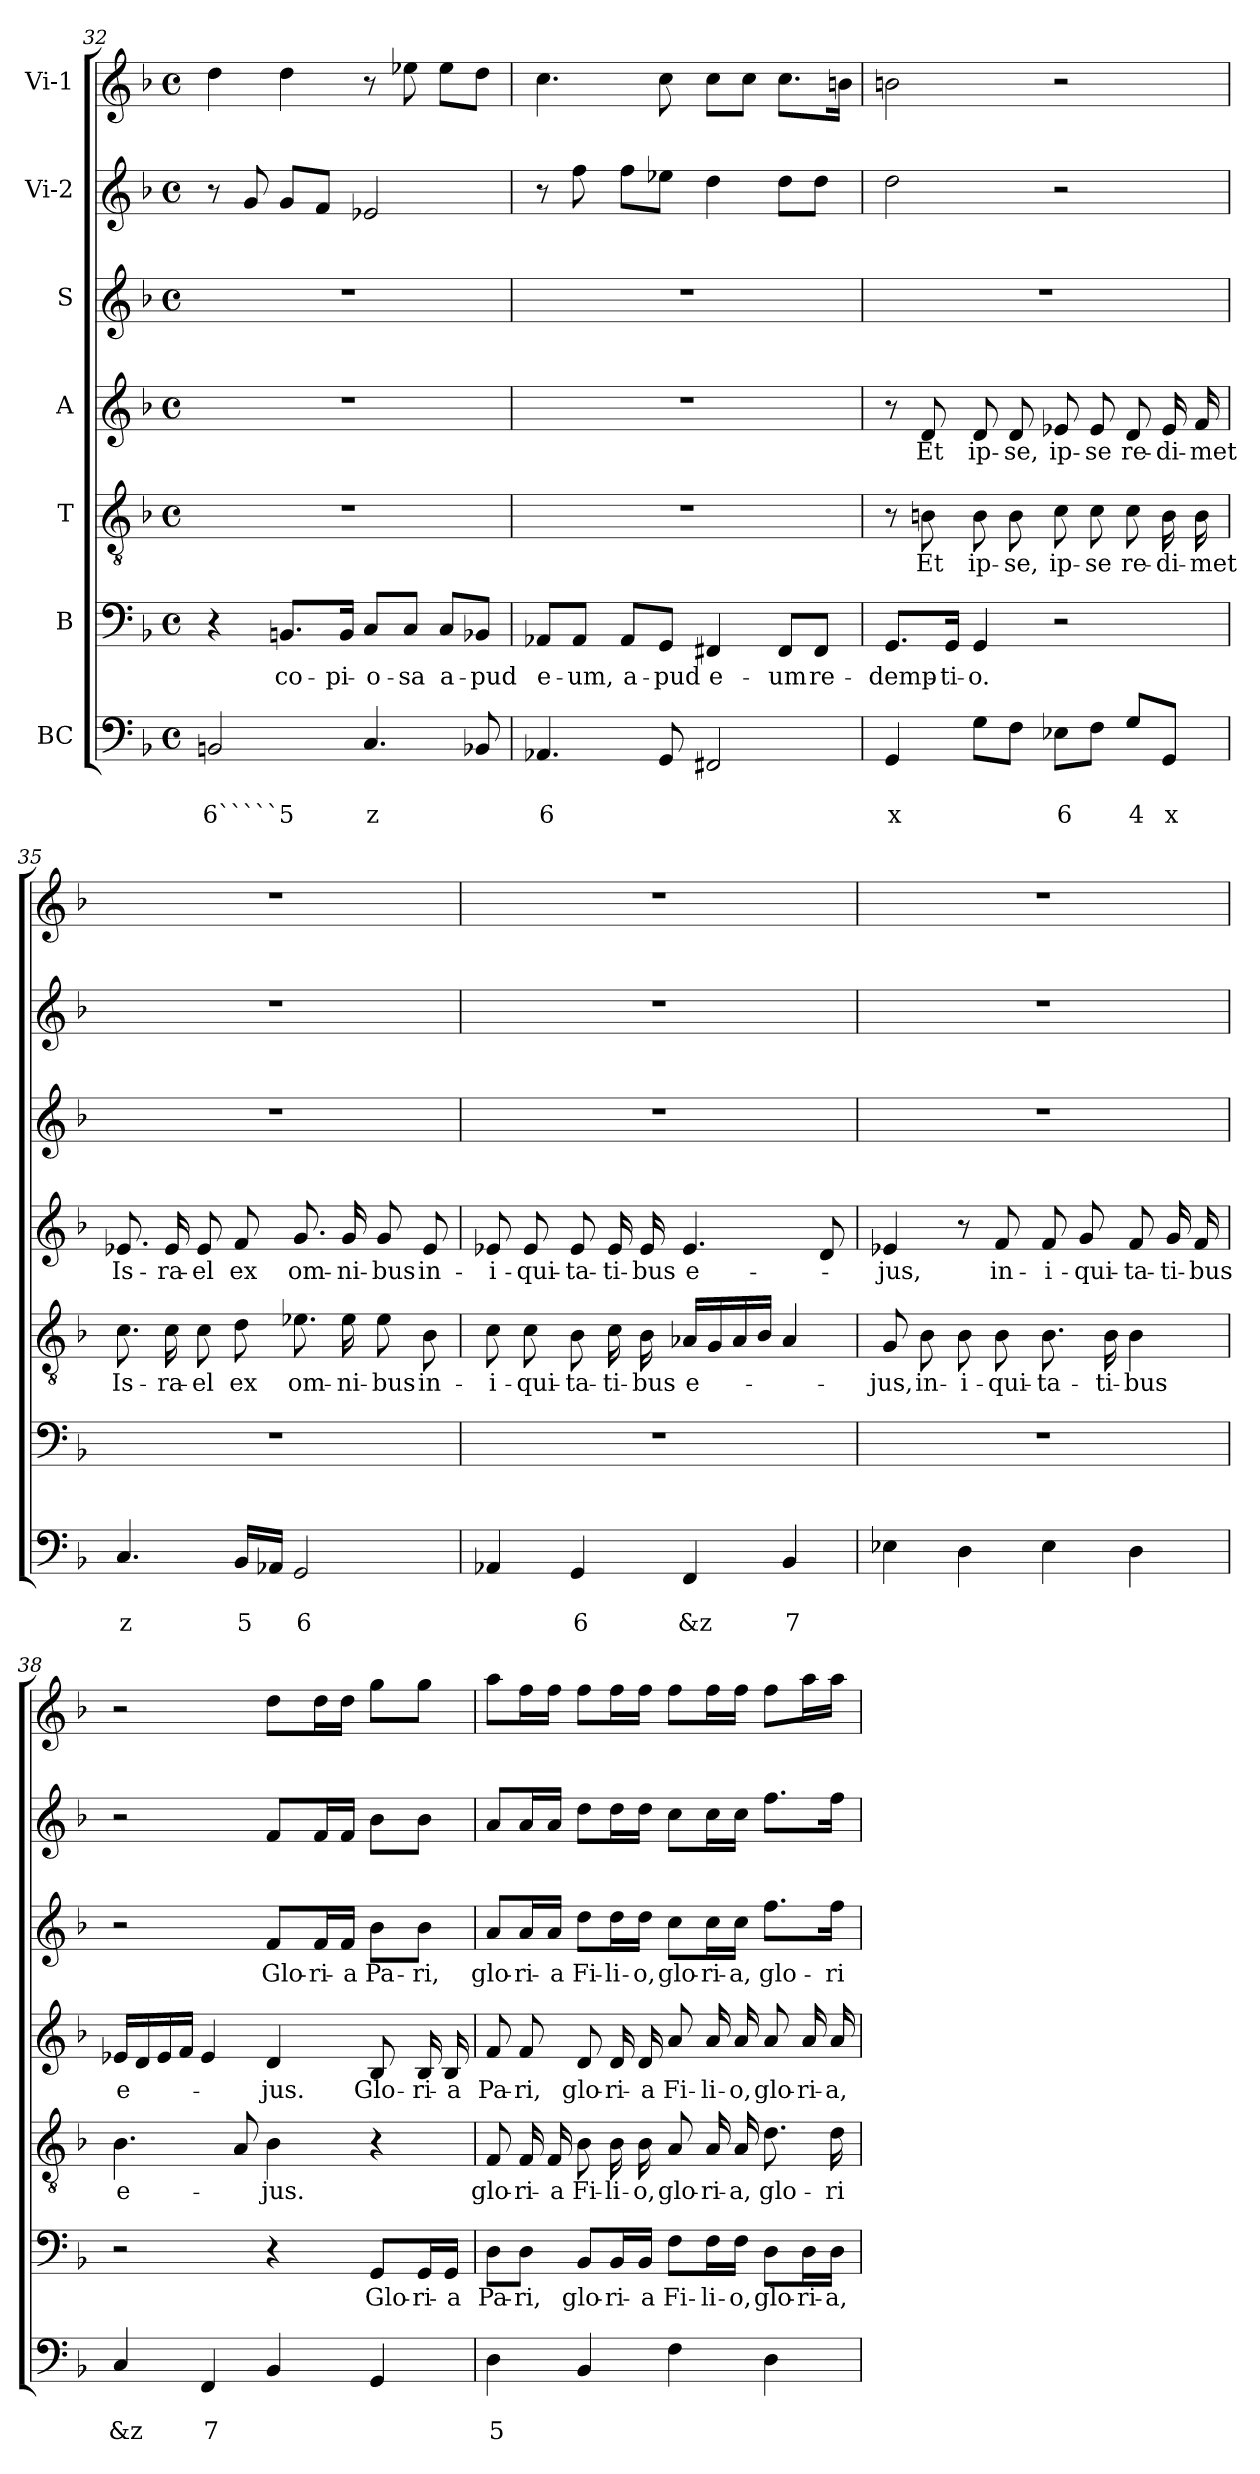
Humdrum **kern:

**kern	**text	**text	**kern	**text	**kern	**text	**kern	**text	**kern	**text	**kern	**kern
*part7	*part7	*part7	*part6	*part6	*part5	*part5	*part4	*part4	*part3	*part3	*part2	*part1
*staff7	*staff7	*staff7	*staff6	*staff6	*staff5	*staff5	*staff4	*staff4	*staff3	*staff3	*staff2	*staff1
*I"BC	*	*	*I"B	*	*I"T	*	*I"A	*	*I"S	*	*I"Vi-2	*I"Vi-1
*clefF4	*	*	*clefF4	*	*clefGv2	*	*clefG2	*	*clefG2	*	*clefG2	*clefG2
*k[b-]	*	*	*k[b-]	*	*k[b-]	*	*k[b-]	*	*k[b-]	*	*k[b-]	*k[b-]
*F:	*	*	*F:	*	*F:	*	*F:	*	*F:	*	*F:	*F:
*M4/4	*	*	*M4/4	*	*M4/4	*	*M4/4	*	*M4/4	*	*M4/4	*M4/4
*met(c)	*	*	*met(c)	*	*met(c)	*	*met(c)	*	*met(c)	*	*met(c)	*met(c)
=32	=32	=32	=32	=32	=32	=32	=32	=32	=32	=32	=32	=32
!	!	!LO:LY:b	!	!	!	!	!	!	!	!	!	!
2BBn/	.	6`````5	4r	.	1r	.	1r	.	1r	.	8r	4dd\
.	.	.	.	.	.	.	.	.	.	.	8g/	.
!	!	!	!	!LO:LY:b	!	!	!	!	!	!	!	!
.	.	.	8.BBn/L	co-	.	.	.	.	.	.	8g/L	4dd\
.	.	.	.	.	.	.	.	.	.	.	8f/J	.
!	!	!	!	!LO:LY:b	!	!	!	!	!	!	!	!
.	.	.	16BB/Jk	-pi-	.	.	.	.	.	.	.	.
!	!	!LO:LY:b	!	!LO:LY:b	!	!	!	!	!	!	!	!
4.C/	.	z	8C/L	-o-	.	.	.	.	.	.	2e-X/	8r
!	!	!	!	!LO:LY:b	!	!	!	!	!	!	!	!
.	.	.	8C/J	-sa	.	.	.	.	.	.	.	8ee-X\
!	!	!	!	!LO:LY:b	!	!	!	!	!	!	!	!
.	.	.	8C/L	a-	.	.	.	.	.	.	.	8ee-\L
!	!	!	!	!LO:LY:b	!	!	!	!	!	!	!	!
8BB-X/	.	.	8BB-X/J	-pud	.	.	.	.	.	.	.	8dd\J
=33	=33	=33	=33	=33	=33	=33	=33	=33	=33	=33	=33	=33
!	!	!LO:LY:b	!	!LO:LY:b	!	!	!	!	!	!	!	!
4.AA-X/	.	6	8AA-X/L	e-	1r	.	1r	.	1r	.	8r	4.cc\
!	!	!	!	!LO:LY:b	!	!	!	!	!	!	!	!
.	.	.	8AA-/J	-um,	.	.	.	.	.	.	8ff\	.
!	!	!	!	!LO:LY:b	!	!	!	!	!	!	!	!
.	.	.	8AA-/L	a-	.	.	.	.	.	.	8ff\L	.
!	!	!	!	!LO:LY:b	!	!	!	!	!	!	!	!
8GG/	.	.	8GG/J	-pud	.	.	.	.	.	.	8ee-X\J	8cc\
!	!	!	!	!LO:LY:b	!	!	!	!	!	!	!	!
2FF#X/	.	.	4FF#X/	e-	.	.	.	.	.	.	4dd\	8cc\L
.	.	.	.	.	.	.	.	.	.	.	.	8cc\J
!	!	!	!	!LO:LY:b	!	!	!	!	!	!	!	!
.	.	.	8FF#/L	-um	.	.	.	.	.	.	8dd\L	8.cc\L
!	!	!	!	!LO:LY:b	!	!	!	!	!	!	!	!
.	.	.	8FF#/J	re-	.	.	.	.	.	.	8dd\J	.
.	.	.	.	.	.	.	.	.	.	.	.	16bn\Jk
=34	=34	=34	=34	=34	=34	=34	=34	=34	=34	=34	=34	=34
!	!	!LO:LY:b	!	!LO:LY:b	!	!	!	!	!	!	!	!
4GG/	.	x	8.GG/L	-demp-	8r	.	8r	.	1r	.	2dd\	2bn\
!	!	!	!	!	!	!LO:LY:b	!	!LO:LY:b	!	!	!	!
.	.	.	.	.	8Bn\	Et	8d/	Et	.	.	.	.
!	!	!	!	!LO:LY:b	!	!	!	!	!	!	!	!
.	.	.	16GG/Jk	-ti-	.	.	.	.	.	.	.	.
!	!	!	!	!LO:LY:b	!	!LO:LY:b	!	!LO:LY:b	!	!	!	!
8G\L	.	.	4GG/	-o.	8B\	ip-	8d/	ip-	.	.	.	.
!	!	!	!	!	!	!LO:LY:b	!	!LO:LY:b	!	!	!	!
8F\J	.	.	.	.	8B\	-se,	8d/	-se,	.	.	.	.
!	!	!LO:LY:b	!	!	!	!LO:LY:b	!	!LO:LY:b	!	!	!	!
8E-X\L	.	6	2r	.	8c\	ip-	8e-X/	ip-	.	.	2r	2r
!	!	!	!	!	!	!LO:LY:b	!	!LO:LY:b	!	!	!	!
8F\J	.	.	.	.	8c\	-se	8e-/	-se	.	.	.	.
!	!	!LO:LY:b	!	!	!	!LO:LY:b	!	!LO:LY:b	!	!	!	!
8G/L	.	4	.	.	8c\	re-	8d/	re-	.	.	.	.
!	!	!LO:LY:b	!	!	!	!LO:LY:b	!	!LO:LY:b	!	!	!	!
8GG/J	.	x	.	.	16B\	-di-	16e-/	-di-	.	.	.	.
!	!	!	!	!	!	!LO:LY:b	!	!LO:LY:b	!	!	!	!
.	.	.	.	.	16B\	-met	16f/	-met	.	.	.	.
=35	=35	=35	=35	=35	=35	=35	=35	=35	=35	=35	=35	=35
!	!	!LO:LY:b	!	!	!	!LO:LY:b	!	!LO:LY:b	!	!	!	!
4.C/	.	z	1r	.	8.c\	Is-	8.e-X/	Is-	1r	.	1r	1r
!	!	!	!	!	!	!LO:LY:b	!	!LO:LY:b	!	!	!	!
.	.	.	.	.	16c\	-ra-	16e-/	-ra-	.	.	.	.
!	!	!	!	!	!	!LO:LY:b	!	!LO:LY:b	!	!	!	!
.	.	.	.	.	8c\	-el	8e-/	-el	.	.	.	.
!	!	!LO:LY:b	!	!	!	!LO:LY:b	!	!LO:LY:b	!	!	!	!
16BB-/LL	.	5	.	.	8d\	ex	8f/	ex	.	.	.	.
16AA-X/JJ	.	.	.	.	.	.	.	.	.	.	.	.
!	!	!LO:LY:b	!	!	!	!LO:LY:b	!	!LO:LY:b	!	!	!	!
2GG/	.	6	.	.	8.e-X\	om-	8.g/	om-	.	.	.	.
!	!	!	!	!	!	!LO:LY:b	!	!LO:LY:b	!	!	!	!
.	.	.	.	.	16e-\	-ni-	16g/	-ni-	.	.	.	.
!	!	!	!	!	!	!LO:LY:b	!	!LO:LY:b	!	!	!	!
.	.	.	.	.	8e-\	-bus	8g/	-bus	.	.	.	.
!	!	!	!	!	!	!LO:LY:b	!	!LO:LY:b	!	!	!	!
.	.	.	.	.	8B-\	in-	8e-/	in-	.	.	.	.
!!LO:PB:g=z
=36	=36	=36	=36	=36	=36	=36	=36	=36	=36	=36	=36	=36
!	!	!	!	!	!	!LO:LY:b	!	!LO:LY:b	!	!	!	!
4AA-X/	.	.	1r	.	8c\	-i-	8e-X/	-i-	1r	.	1r	1r
!	!	!	!	!	!	!LO:LY:b	!	!LO:LY:b	!	!	!	!
.	.	.	.	.	8c\	-qui-	8e-/	-qui-	.	.	.	.
!	!	!LO:LY:b	!	!	!	!LO:LY:b	!	!LO:LY:b	!	!	!	!
4GG/	.	6	.	.	8B-\	-ta-	8e-/	-ta-	.	.	.	.
!	!	!	!	!	!	!LO:LY:b	!	!LO:LY:b	!	!	!	!
.	.	.	.	.	16c\	-ti-	16e-/	-ti-	.	.	.	.
!	!	!	!	!	!	!LO:LY:b	!	!LO:LY:b	!	!	!	!
.	.	.	.	.	16B-\	-bus	16e-/	-bus	.	.	.	.
!	!	!LO:LY:b	!	!	!	!LO:LY:b	!	!LO:LY:b	!	!	!	!
4FF/	.	&z	.	.	16A-X/LL	e-	4.e-/	e-	.	.	.	.
.	.	.	.	.	16G/	.	.	.	.	.	.	.
.	.	.	.	.	16A-/	.	.	.	.	.	.	.
.	.	.	.	.	16B-/JJ	.	.	.	.	.	.	.
!	!	!LO:LY:b	!	!	!	!	!	!	!	!	!	!
4BB-/	.	7	.	.	4A-/	.	.	.	.	.	.	.
.	.	.	.	.	.	.	8d/	.	.	.	.	.
=37	=37	=37	=37	=37	=37	=37	=37	=37	=37	=37	=37	=37
!	!	!	!	!	!	!LO:LY:b	!	!LO:LY:b	!	!	!	!
4E-X\	.	.	1r	.	8G/	-jus,	4e-X/	-jus,	1r	.	1r	1r
!	!	!	!	!	!	!LO:LY:b	!	!	!	!	!	!
.	.	.	.	.	8B-\	in-	.	.	.	.	.	.
!	!	!	!	!	!	!LO:LY:b	!	!	!	!	!	!
4D\	.	.	.	.	8B-\	-i-	8r	.	.	.	.	.
!	!	!	!	!	!	!LO:LY:b	!	!LO:LY:b	!	!	!	!
.	.	.	.	.	8B-\	-qui-	8f/	in-	.	.	.	.
!	!	!	!	!	!	!LO:LY:b	!	!LO:LY:b	!	!	!	!
4E-\	.	.	.	.	8.B-\	-ta-	8f/	-i-	.	.	.	.
!	!	!	!	!	!	!	!	!LO:LY:b	!	!	!	!
.	.	.	.	.	.	.	8g/	-qui-	.	.	.	.
!	!	!	!	!	!	!LO:LY:b	!	!	!	!	!	!
.	.	.	.	.	16B-\	-ti-	.	.	.	.	.	.
!	!	!	!	!	!	!LO:LY:b	!	!LO:LY:b	!	!	!	!
4D\	.	.	.	.	4B-\	-bus	8f/	-ta-	.	.	.	.
!	!	!	!	!	!	!	!	!LO:LY:b	!	!	!	!
.	.	.	.	.	.	.	16g/	-ti-	.	.	.	.
!	!	!	!	!	!	!	!	!LO:LY:b	!	!	!	!
.	.	.	.	.	.	.	16f/	-bus	.	.	.	.
=38	=38	=38	=38	=38	=38	=38	=38	=38	=38	=38	=38	=38
!	!	!LO:LY:b	!	!	!	!LO:LY:b	!	!LO:LY:b	!	!	!	!
4C/	.	&z	2r	.	4.B-\	e-	16e-X/LL	e-	2r	.	2r	2r
.	.	.	.	.	.	.	16d/	.	.	.	.	.
.	.	.	.	.	.	.	16e-/	.	.	.	.	.
.	.	.	.	.	.	.	16f/JJ	.	.	.	.	.
!	!	!LO:LY:b	!	!	!	!	!	!	!	!	!	!
4FF/	.	7	.	.	.	.	4e-/	.	.	.	.	.
.	.	.	.	.	8A/	.	.	.	.	.	.	.
!	!	!	!	!	!	!LO:LY:b	!	!LO:LY:b	!	!LO:LY:b	!	!
4BB-/	.	.	4r	.	4B-\	-jus.	4d/	-jus.	8f/L	Glo-	8f/L	8dd\L
!	!	!	!	!	!	!	!	!	!	!LO:LY:b	!	!
.	.	.	.	.	.	.	.	.	16f/L	-ri-	16f/L	16dd\L
!	!	!	!	!	!	!	!	!	!	!LO:LY:b	!	!
.	.	.	.	.	.	.	.	.	16f/JJ	-a	16f/JJ	16dd\JJ
!	!	!	!	!LO:LY:b	!	!	!	!LO:LY:b	!	!LO:LY:b	!	!
4GG/	.	.	8GG/L	Glo-	4r	.	8B-/	Glo-	8b-\L	Pa-	8b-\L	8gg\L
!	!	!	!	!LO:LY:b	!	!	!	!LO:LY:b	!	!LO:LY:b	!	!
.	.	.	16GG/L	-ri-	.	.	16B-/	-ri-	8b-\J	-ri,	8b-\J	8gg\J
!	!	!	!	!LO:LY:b	!	!	!	!LO:LY:b	!	!	!	!
.	.	.	16GG/JJ	-a	.	.	16B-/	-a	.	.	.	.
=39	=39	=39	=39	=39	=39	=39	=39	=39	=39	=39	=39	=39
!	!	!LO:LY:b	!	!LO:LY:b	!	!LO:LY:b	!	!LO:LY:b	!	!LO:LY:b	!	!
4D\	.	5	8D\L	Pa-	8F/	glo-	8f/	Pa-	8a/L	glo-	8a/L	8aa\L
!	!	!	!	!LO:LY:b	!	!LO:LY:b	!	!LO:LY:b	!	!LO:LY:b	!	!
.	.	.	8D\J	-ri,	16F/	-ri-	8f/	-ri,	16a/L	-ri-	16a/L	16ff\L
!	!	!	!	!	!	!LO:LY:b	!	!	!	!LO:LY:b	!	!
.	.	.	.	.	16F/	-a	.	.	16a/JJ	-a	16a/JJ	16ff\JJ
!	!	!	!	!LO:LY:b	!	!LO:LY:b	!	!LO:LY:b	!	!LO:LY:b	!	!
4BB-/	.	.	8BB-/L	glo-	8B-\	Fi-	8d/	glo-	8dd\L	Fi-	8dd\L	8ff\L
!	!	!	!	!LO:LY:b	!	!LO:LY:b	!	!LO:LY:b	!	!LO:LY:b	!	!
.	.	.	16BB-/L	-ri-	16B-\	-li-	16d/	-ri-	16dd\L	-li-	16dd\L	16ff\L
!	!	!	!	!LO:LY:b	!	!LO:LY:b	!	!LO:LY:b	!	!LO:LY:b	!	!
.	.	.	16BB-/JJ	-a	16B-\	-o,	16d/	-a	16dd\JJ	-o,	16dd\JJ	16ff\JJ
!	!	!	!	!LO:LY:b	!	!LO:LY:b	!	!LO:LY:b	!	!LO:LY:b	!	!
4F\	.	.	8F\L	Fi-	8A/	glo-	8a/	Fi-	8cc\L	glo-	8cc\L	8ff\L
!	!	!	!	!LO:LY:b	!	!LO:LY:b	!	!LO:LY:b	!	!LO:LY:b	!	!
.	.	.	16F\L	-li-	16A/	-ri-	16a/	-li-	16cc\L	-ri-	16cc\L	16ff\L
!	!	!	!	!LO:LY:b	!	!LO:LY:b	!	!LO:LY:b	!	!LO:LY:b	!	!
.	.	.	16F\JJ	-o,	16A/	-a,	16a/	-o,	16cc\JJ	-a,	16cc\JJ	16ff\JJ
!	!	!	!	!LO:LY:b	!	!LO:LY:b	!	!LO:LY:b	!	!LO:LY:b	!	!
4D\	.	.	8D\L	glo-	8.d\	glo-	8a/	glo-	8.ff\L	glo-	8.ff\L	8ff\L
!	!	!	!	!LO:LY:b	!	!	!	!LO:LY:b	!	!	!	!
.	.	.	16D\L	-ri-	.	.	16a/	-ri-	.	.	.	16aa\L
!	!	!	!	!LO:LY:b	!	!LO:LY:b	!	!LO:LY:b	!	!LO:LY:b	!	!
.	.	.	16D\JJ	-a,	16d\	-ri-	16a/	-a,	16ff\Jk	-ri-	16ff\Jk	16aa\JJ
=	=	=	=	=	=	=	=	=	=	=	=	=
*-	*-	*-	*-	*-	*-	*-	*-	*-	*-	*-	*-	*-
